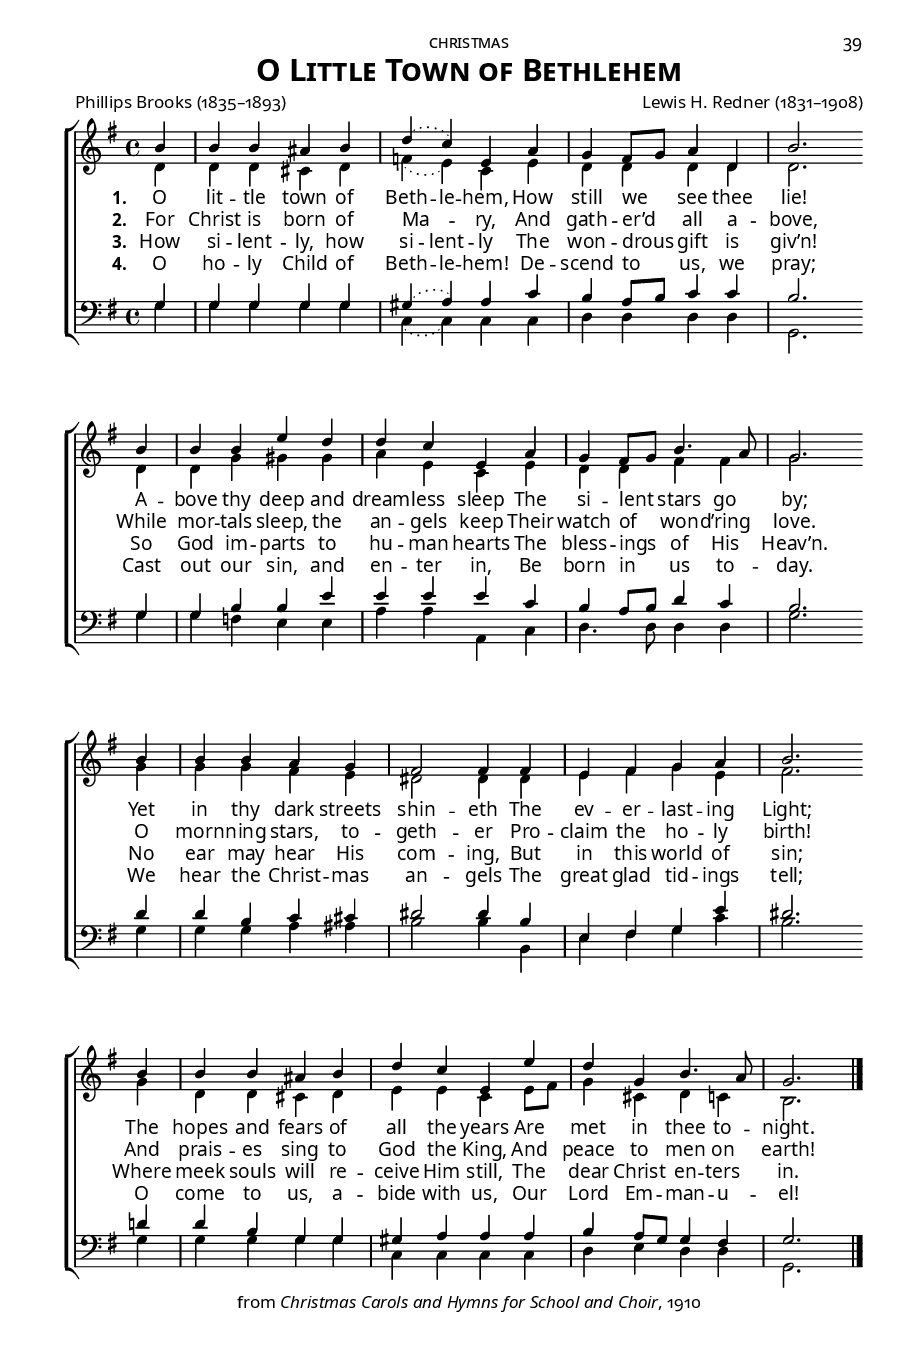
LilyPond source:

\version "2.14.2"
\include "util.ly"
\header {
  title = \markup{\override #'(font-name . "Garamond Premier Pro Semibold"){ \abs-fontsize #15 \smallCapsOldStyle"O Little Town of Bethlehem"}}
  poet = \markup\oldStyleNum"Phillips Brooks (1835–1893)"
  composer = \markup\oldStyleNum"Lewis H. Redner (1831–1908)"
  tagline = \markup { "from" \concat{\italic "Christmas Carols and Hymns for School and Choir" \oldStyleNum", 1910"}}
}
\paper {
  paper-height = 9\in
  paper-width = 6\in
  indent = 0\in
  %system-system-spacing = #'((basic-distance . 10) (padding . 0))
  %system-system-spacing =
  %  #'((basic-distance . 0)
  %     (minimum-distance . 0)
  %     (padding . -0.35)
  %     (stretchability . 100))
  ragged-last-bottom = ##f
  ragged-bottom = ##f
  two-sided = ##t
  inner-margin = 0.5\in
  outer-margin = 0.25\in
  top-margin = 0.25\in
  bottom-margin = 0.25\in
  first-page-number = #039
  print-first-page-number = ##t
  headerLine = \markup{\override #'(font-name . "Garamond Premier Pro") \smallCapsOldStyle"christmas"}
  oddHeaderMarkup = \markup\fill-line{
     \override #'(font-name . "Garamond Premier Pro")\abs-fontsize #8.5
     \combine 
        \fill-line{"" \on-the-fly #print-page-number-check-first
        \oldStylePageNum""
        }
        \fill-line{\headerLine}
  }
  evenHeaderMarkup = \markup {
     \override #'(font-name . "Garamond Premier Pro")\abs-fontsize #8.5
     \combine
        \on-the-fly #print-page-number-check-first
        \oldStylePageNum""
        \fill-line{\headerLine}
  }
}
#(set-global-staff-size 15) \paper{ #(define fonts (make-pango-font-tree "GoudyOlSt BT" "Garamond Premier Pro" "Garamond Premier Pro" (/ 15 20))) }
global = {
  \key g \major
  \time 4/4
  \autoBeamOff
  \override DynamicLineSpanner #'staff-padding = #0.0
  \override DynamicLineSpanner #'Y-extent = #'(-1 . 1)
}

sopMusic = \relative c'' {
  \partial 4 b4 |
  b b ais b |
  \slurDotted d( c) e, a |
  \slurSolid g fis8[ g] a4 d, |
  b'2. \bar""\break b4 |
  
  b b e d |
  d c e, a |
  g fis8[ g] b4. a8 |
  g2. \bar""\break b4 |
  
  b b a g |
  fis2 fis4 fis |
  e fis g a |
  b2. \bar""\break b4 |
  
  b b ais b |
  d c e, e' |
  d g, b4. a8 |
  \partial 4*3 g2. \bar "|."
}
sopWords = \lyricmode {
  
}

altoMusic = \relative c' {
  d4 |
  d d cis d |
  \slurDotted f( e) c e |
  d d d d |
  d2. d4 |
  
  d g gis gis |
  a e c e |
  d d fis fis |
  g2. g4 |
  
  g g fis e |
  dis2 dis4 dis |
  e fis g e |
  fis2. g4 |
  
  d d cis d |
  \slurSolid e e c e8[ fis] |
  g4 cis, d4 c |
  b2. \bar "|."
}
altoWords = \lyricmode {
  \dropLyricsIX
  \set stanza = #"1. "
  \set ignoreMelismata = ##t
  O lit -- tle town of Beth -- le -- hem,
  How still we _ see thee lie!
  A -- bove thy deep and dream -- less sleep
  The si -- lent _ \set associatedVoice = "altos" stars go by; \unset associatedVoice
  Yet in thy dark streets shin -- eth
  The ev -- er -- last -- ing Light;
  The hopes and fears of all the years
  Are met in \set associatedVoice = "altos" thee to -- night.
}
altoWordsII = \lyricmode {
  \dropLyricsIX
  \set stanza = #"2. "
  \set ignoreMelismata = ##t
  For Christ is born of Ma -- _ ry,
  And gath -- er’d _ all a -- bove,
  While mor -- tals sleep, the an -- gels keep
  Their watch of _ \set associatedVoice = "altos" won -- d’ring love. \unset associatedVoice
  O morn -- ning stars, to -- geth -- er
  Pro -- claim the ho -- ly birth!
  And prais -- es sing to God the King,
  And peace to \set associatedVoice = "altos" men on earth!
}
altoWordsIII = \lyricmode {
  \dropLyricsIX
  \set stanza = #"3. "
  \set ignoreMelismata = ##t
  How si -- lent -- ly, how si -- lent -- ly
  The won -- drous _ gift is giv’n!
  So God im -- parts to hu -- man hearts
  The bless -- ings _ \set associatedVoice = "altos" of His Heav’n. \unset associatedVoice
  No ear may hear His com -- ing,
  But in this world of sin;
  Where meek souls will re -- ceive Him still,
  The dear Christ \set associatedVoice = "altos" en -- ters in.
}
altoWordsIV = \lyricmode {
  \dropLyricsIX
\set ignoreMelismata = ##t
  \set stanza = #"4. "
  O ho -- ly Child of Beth -- le -- hem!
  De -- scend to _ us, we pray;
  Cast out our sin, and en -- ter in,
  Be born in _ \set associatedVoice = "altos" us to -- day. \unset associatedVoice
  We hear the Christ -- mas an -- gels
  The great glad tid -- ings tell;
  O come to us, a -- bide with us,
  Our Lord \set associatedVoice = "altos" Em -- man -- u -- el!
}

tenorMusic = \relative c' {
  g4 |
  g g g g |
  \slurDotted gis( a) a c |
  \slurSolid b a8[ b] c4 c |
  b2. g4 |
  
  g b b e |
  e e e c |
  b a8[ b] d4 c |
  b2. d4 |
  
  d b c cis |
  dis2 dis4 b |
  e, fis g e' |
  dis2. d4 |
  
  d b g g |
  gis a a a |
  b a8[ g] g4 fis |
  g2. \bar "|."
}
tenorWords = \lyricmode {

}

bassMusic = \relative c' {
  g4 |
  g g g g |
  \slurDotted c,( c) c c |
  d d d d |
  g,2. g'4 |
  
  g f e e |
  a a a, c |
  d4. d8 d4 d |
  g2. g4 |
  
  g g a ais | 
  b2 b4 b, |
  e fis g c |
  b2. g4 |
  
  g g g g |
  c, c c c |
  d e d4 d |
  g,2. \bar "|."
}
bassWords = \lyricmode {

}

\score {
  <<
   \new ChoirStaff <<
%    \new Lyrics = sopranos \with { \override VerticalAxisGroup #'nonstaff-relatedstaff-spacing = #'((basic-distance . 1)) }
    \new Staff = women <<
      \new Voice = "sopranos" { \voiceOne << \global \sopMusic >> }
      \new Voice = "altos" { \voiceTwo << \global \altoMusic >> }
    >>
    \new Lyrics \with { alignAboveContext = #"women" } \lyricsto "sopranos" \sopWords
    \new Lyrics = "altosIV"  \with { alignBelowContext = #"women" } \lyricsto "sopranos" \altoWordsIV
    \new Lyrics = "altosIII"  \with { alignBelowContext = #"women" } \lyricsto "sopranos" \altoWordsIII
    \new Lyrics = "altosII"  \with { alignBelowContext = #"women" } \lyricsto "sopranos" \altoWordsII
    \new Lyrics = "altos"  \with { alignBelowContext = #"women" \override VerticalAxisGroup #'nonstaff-relatedstaff-spacing = #'((padding . -0.5)) } \lyricsto "sopranos" \altoWords
   \new Staff = men <<
      \clef bass
      \new Voice = "tenors" { \voiceOne << \global \tenorMusic >> }
      \new Voice = "basses" { \voiceTwo << \global \bassMusic >> }
    >>
    \new Lyrics \with { alignAboveContext = #"men" \override VerticalAxisGroup #'nonstaff-relatedstaff-spacing = #'((basic-distance . 1)) } \lyricsto "tenors" \tenorWords
    \new Lyrics \with { alignBelowContext = #"men" \override VerticalAxisGroup #'nonstaff-relatedstaff-spacing = #'((basic-distance . 1)) } \lyricsto "basses" \bassWords
  >>
%    \new PianoStaff << \new Staff { \new Voice { \pianoRH } } \new Staff { \clef "bass" \pianoLH } >>
  >>
  \layout {
    \context {
      \Score
      %\override SpacingSpanner #'base-shortest-duration = #(ly:make-moment 1 8)
      %\override SpacingSpanner #'common-shortest-duration = #(ly:make-moment 1 4)
    }
    \context {
      % Remove all empty staves
      % \Staff \RemoveEmptyStaves \override VerticalAxisGroup #'remove-first = ##t
    }
  }
  \midi {
    \tempo 4 = 90
    \set Staff.midiInstrument = "flute"
  
    \context {
      \Voice
      \remove "Dynamic_performer"
    }
  }
}
